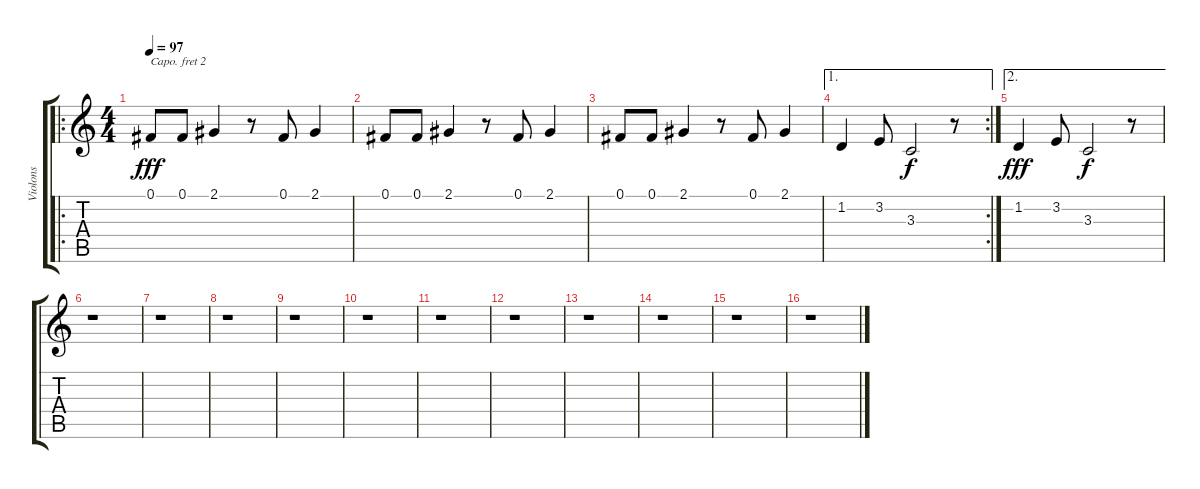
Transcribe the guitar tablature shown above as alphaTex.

\track ("Violons" "Violons") {instrument stringensemble1}
\staff {score tabs}
\capo 2
\tuning (E4 B3 G3 D3 A2 E2) {hide}
\ro
\ts (4 4)
\tempo 97
\clef g2
\ks c
0.1.8{dy fff instrument stringensemble1} 0.1.8 2.1.4 r.8 0.1.8 2.1.4 |
0.1.8 0.1.8 2.1.4 r.8 0.1.8 2.1.4 |
0.1.8 0.1.8 2.1.4 r.8 0.1.8 2.1.4 |
\ae 1
\rc 2
1.2.4 3.2.8 3.3.2{dy f} r.8 |
\ae 2
1.2.4{dy fff} 3.2.8 3.3.2{dy f} r.8 |
r.1 |
r.1 |
r.1 |
r.1 |
r.1 |
r.1 |
r.1 |
r.1 |
r.1 |
r.1 |
r.1
